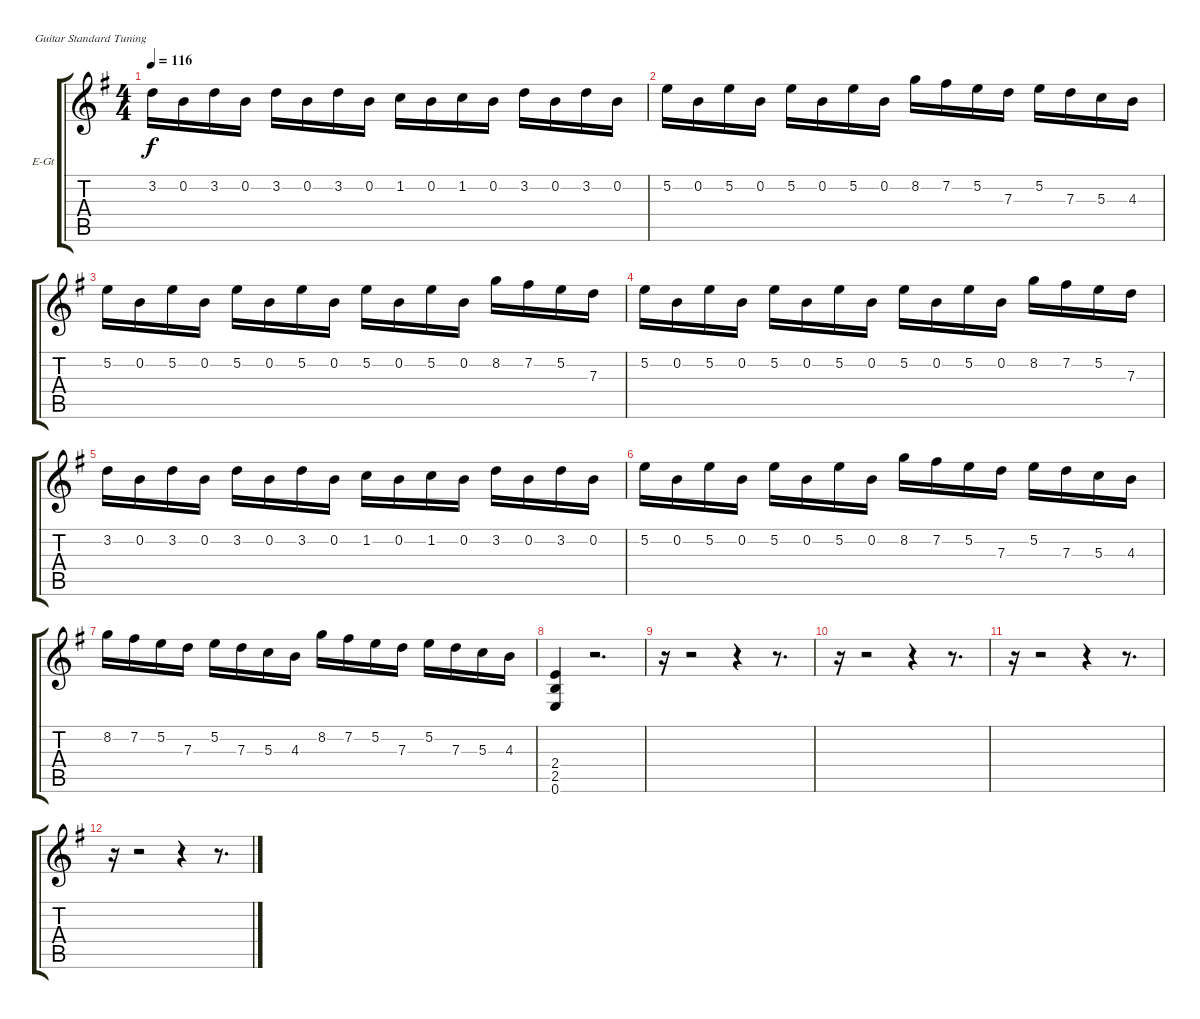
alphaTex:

\bracketExtendMode groupsimilarinstruments
\firstSystemTrackNameOrientation horizontal
\otherSystemsTrackNameOrientation horizontal
\track ("Владимир Холстинин" "E-Gt") {instrument distortionguitar}
\staff {score tabs}
\tuning (E4 B3 G3 D3 A2 E2)
\ts (4 4)
\tempo 116
\clef g2
\scale
0.333333
\ks eminor
3.2.16{dy f} 0.2.16 3.2.16 0.2.16 3.2.16 0.2.16 3.2.16 0.2.16 1.2.16 0.2.16 1.2.16 0.2.16 3.2.16 0.2.16 3.2.16 0.2.16 |
\scale
0.333333 5.2.16 0.2.16 5.2.16 0.2.16 5.2.16 0.2.16 5.2.16 0.2.16 8.2.16 7.2.16 5.2.16 7.3.16 5.2.16 7.3.16 5.3.16 4.3.16 |
\scale
0.333333 5.2.16 0.2.16 5.2.16 0.2.16 5.2.16 0.2.16 5.2.16 0.2.16 5.2.16 0.2.16 5.2.16 0.2.16 8.2.16 7.2.16 5.2.16 7.3.16 |
\scale
0.333333 5.2.16 0.2.16 5.2.16 0.2.16 5.2.16 0.2.16 5.2.16 0.2.16 5.2.16 0.2.16 5.2.16 0.2.16 8.2.16 7.2.16 5.2.16 7.3.16 |
\scale
0.333333 3.2.16 0.2.16 3.2.16 0.2.16 3.2.16 0.2.16 3.2.16 0.2.16 1.2.16 0.2.16 1.2.16 0.2.16 3.2.16 0.2.16 3.2.16 0.2.16 |
\scale
0.333333 5.2.16 0.2.16 5.2.16 0.2.16 5.2.16 0.2.16 5.2.16 0.2.16 8.2.16 7.2.16 5.2.16 7.3.16 5.2.16 7.3.16 5.3.16 4.3.16 |
\scale
0.333333 8.2.16 7.2.16 5.2.16 7.3.16 5.2.16 7.3.16 5.3.16 4.3.16 8.2.16 7.2.16 5.2.16 7.3.16 5.2.16 7.3.16 5.3.16 4.3.16 |
\scale
0.333333 (2.4 2.5 0.6).4 r.2{d} |
\scale
0.333333 r.16 r.2 r.4 r.8{d} |
r.16 r.2 r.4 r.8{d} |
r.16 r.2 r.4 r.8{d} |
r.16 r.2 r.4 r.8{d}
